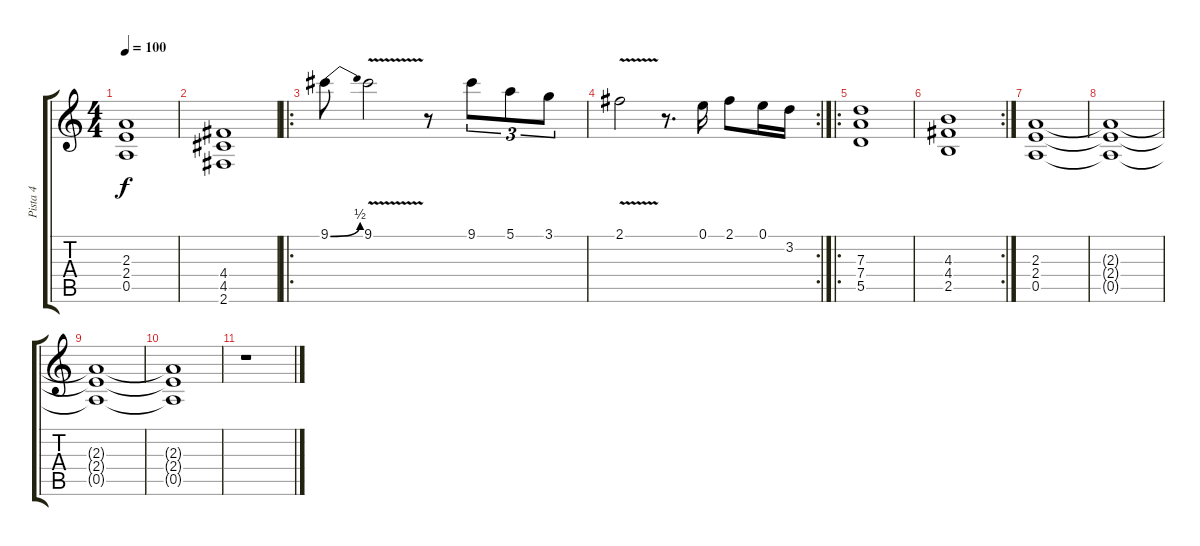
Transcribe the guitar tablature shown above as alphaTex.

\track ("Pista 4" "Pista 4") {instrument distortionguitar}
\staff {score tabs}
\tuning (E4 B3 G3 D3 A2 E2) {hide}
\ts (4 4)
\tempo 100
\clef g2
\ks c
(2.3 2.4 0.5).1{dy f} |
(4.4 4.5 2.6).1 |
\ro
9.1{be (bend 0 0 60 2)}.8 9.1{v}.2 r.8 9.1.8{tu (3 2)} 5.1.8{tu (3 2)} 3.1.8{tu (3 2)} |
\rc 2
2.1{v}.2 r.8{d} 0.1.16 2.1.8 0.1.16 3.2.16 |
\ro
(7.3 7.4 5.5).1 |
\rc 2
(4.3 4.4 2.5).1 |
(2.3 2.4 0.5).1{volume 0} |
(2.3{t} 2.4{t} 0.5{t}).1 |
(2.3{t} 2.4{t} 0.5{t}).1 |
(2.3{t} 2.4{t} 0.5{t}).1 |
r.1
